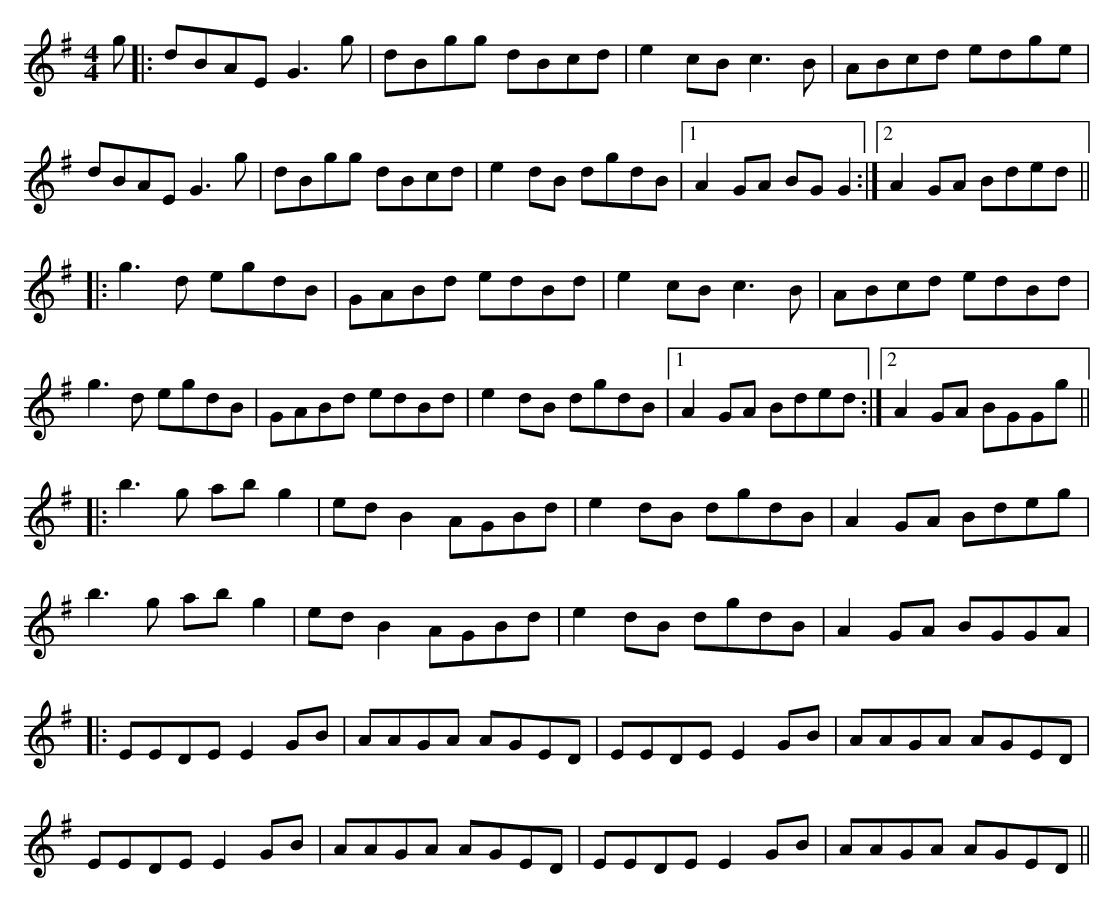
X:1
M:4/4
K:G
g|:dBAE G3g|dBgg dBcd|e2 cB c3B|ABcd edge|
dBAE G3g|dBgg dBcd|e2 dB dgdB|1 A2 GA BG G2:|2 A2 GA Bded||
|:g3d egdB|GABd edBd|e2 cB c3B|ABcd edBd|
g3d egdB|GABd edBd|e2 dB dgdB|1 A2 GA Bded:|2 A2 GA BGGg||
|:b3g ab g2|ed B2 AGBd|e2 dB dgdB|A2 GA Bdeg|
b3g ab g2|ed B2 AGBd|e2 dB dgdB|A2 GA BGGA|
|:EEDE E2 GB|AAGA AGED|EEDE E2 GB|AAGA AGED|
EEDE E2 GB|AAGA AGED|EEDE E2 GB|AAGA AGED||
